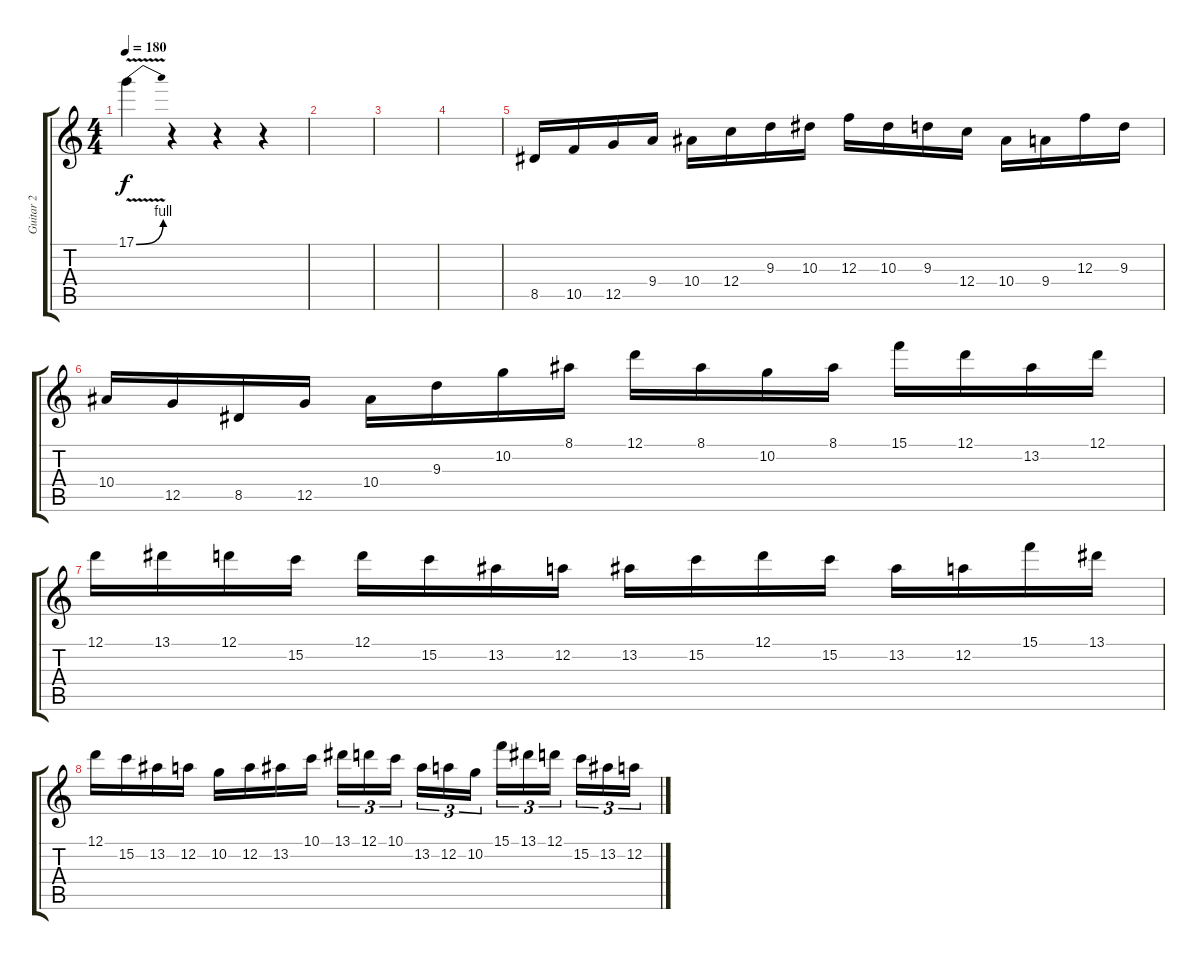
\track ("Guitar 2" "Guitar 2") {instrument overdrivenguitar}
\staff {score tabs}
\tuning (D4 A3 F3 C3 G2 D2) {hide}
\ts (4 4)
\tempo 180
\clef g2
\ks c
17.1{be (bend 0 0 60 4) v}.4{dy f} r.4 r.4 r.4 |
|
|
|
8.5.16 10.5.16 12.5.16 9.4.16 10.4.16 12.4.16 9.3.16 10.3.16 12.3.16 10.3.16 9.3.16 12.4.16 10.4.16 9.4.16 12.3.16 9.3.16 |
10.4.16 12.5.16 8.5.16 12.5.16 10.4.16 9.3.16 10.2.16 8.1.16 12.1.16 8.1.16 10.2.16 8.1.16 15.1.16 12.1.16 13.2.16 12.1.16 |
12.1.16 13.1.16 12.1.16 15.2.16 12.1.16 15.2.16 13.2.16 12.2.16 13.2.16 15.2.16 12.1.16 15.2.16 13.2.16 12.2.16 15.1.16 13.1.16 |
12.1.16 15.2.16 13.2.16 12.2.16 10.2.16 12.2.16 13.2.16 10.1.16 13.1.16{tu (3 2)} 12.1.16{tu (3 2)} 10.1.16{tu (3 2) beam splitsecondary} 13.2.16{tu (3 2)} 12.2.16{tu (3 2)} 10.2.16{tu (3 2)} 15.1.16{tu (3 2)} 13.1.16{tu (3 2)} 12.1.16{tu (3 2) beam splitsecondary} 15.2.16{tu (3 2)} 13.2.16{tu (3 2)} 12.2.16{tu (3 2)}
